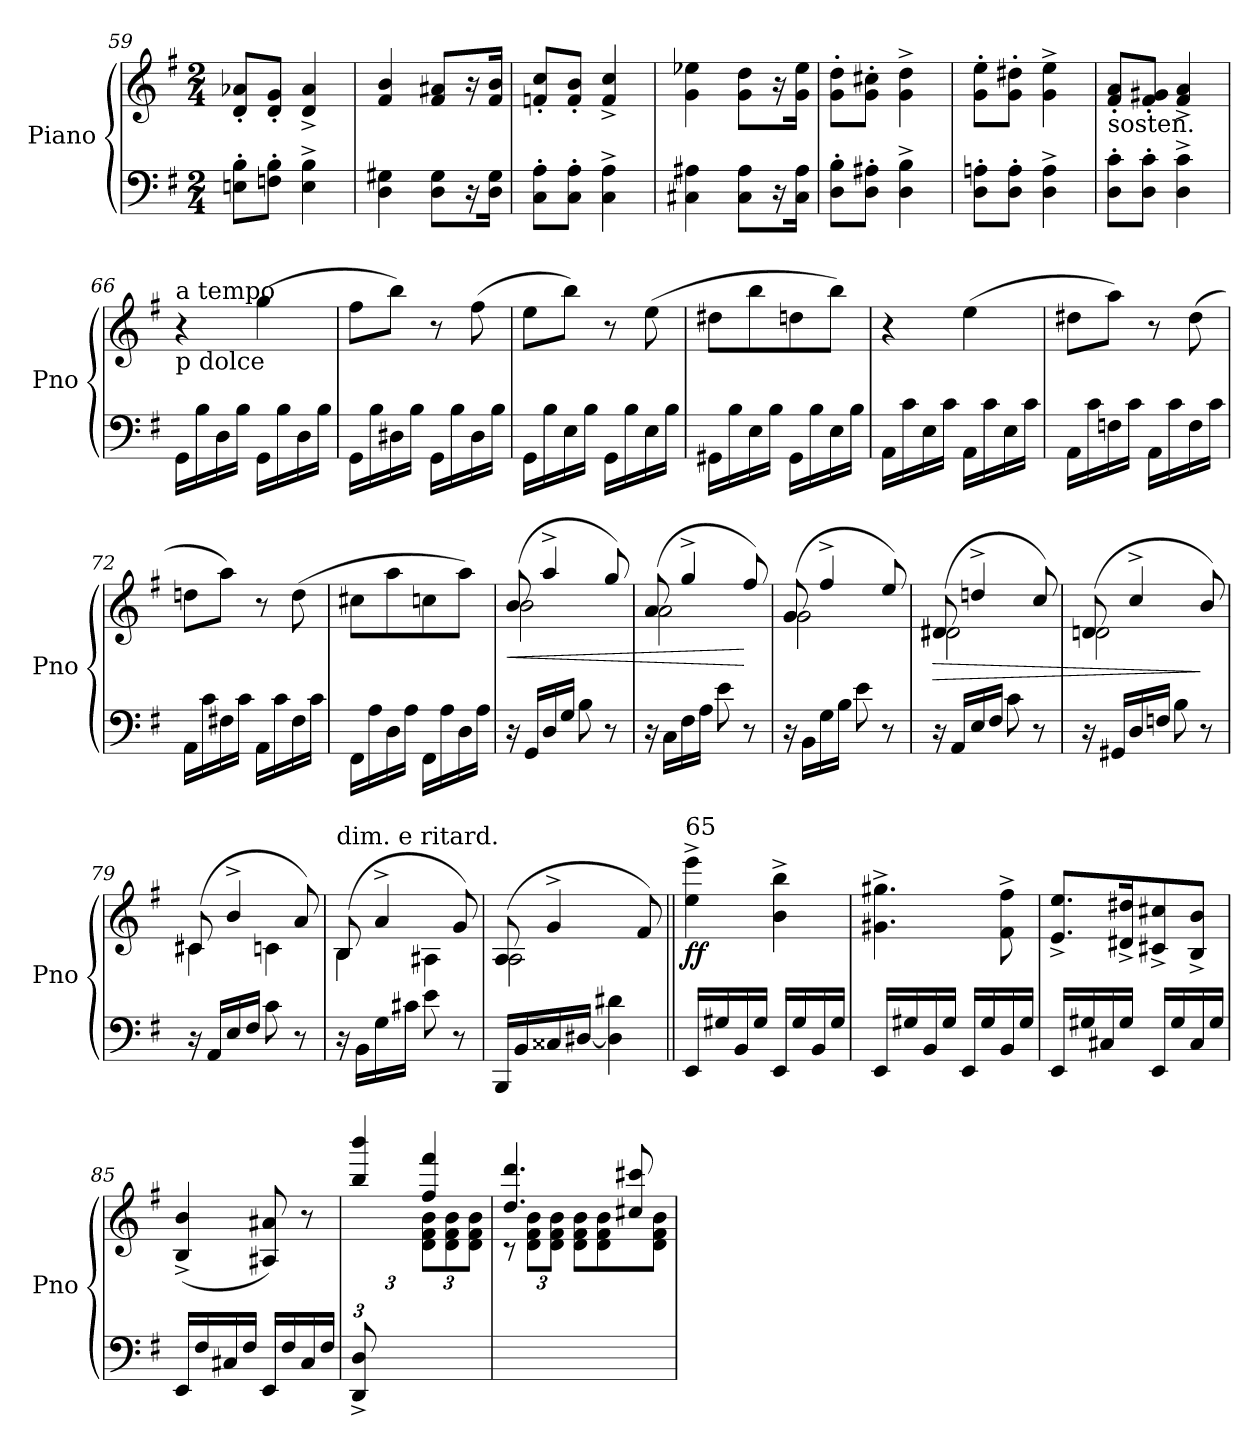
**kern	**kern	**dynam
*part1	*part1	*part1
*staff2	*staff1	*staff1/2
*I"Piano	*	*
*I'Pno	*	*
*clefF4	*clefG2	*
*k[f#]	*k[f#]	*
*G:	*G:	*
*M2/4	*M2/4	*
=59	=59	=59
8En\' 8B\'L	8d/' 8a-X/'L	.
8Fn\' 8B\'J	8d/' 8g/'J	.
4E\^ 4B\^	4d/^ 4a-/^	.
=60	=60	=60
4D\ 4G#X\	4f#/ 4b/	.
8D\ 8G#\L	8f#/ 8a#X/L	.
16r	16r	.
16D\ 16G#\Jk	16f#/ 16b/Jk	.
=61	=61	=61
8C\' 8A\'L	8fn/' 8cc/'L	.
8C\' 8A\'J	8f/' 8b/'J	.
4C\^ 4A\^	4f/^ 4cc/^	.
=62	=62	=62
4C#X\ 4A#X\	4g\ 4ee-X\	.
8C#\ 8A#\L	8g\ 8dd\L	.
16r	16r	.
16C#\ 16A#\Jk	16g\ 16ee-\Jk	.
=63	=63	=63
8D\' 8B\'L	8g\' 8dd\'L	.
8D\' 8A#X\'J	8g\' 8cc#X\'J	.
4D\^ 4B\^	4g\^ 4dd\^	.
!!LO:LB:g=z
=64	=64	=64
8D\' 8An\'L	8g\' 8ee\'L	.
8D\' 8A\'J	8g\' 8dd#X\'J	.
4D\^ 4A\^	4g\^ 4ee\^	.
=65	=65	=65
!	!LO:TX:b:t=sosten.	!
8D\' 8c\'L	8f#/' 8a/'L	.
8D\' 8c\'J	8f#/' 8g#X/'J	.
4D\^ 4c\^	4f#/^ 4a/^	.
=66	=66	=66
!	!LO:TX:b:t=p dolce	!
!	!LO:TX:a:t=a tempo	!
16GG\LL	4r	.
16B\	.	.
16D\	.	.
16B\JJ	.	.
16GG\LL	(4gg\	.
16B\	.	.
16D\	.	.
16B\JJ	.	.
=67	=67	=67
16GG\LL	8ff#\L	.
16B\	.	.
16D#X\	8bb\J)	.
16B\JJ	.	.
16GG\LL	8r	.
16B\	.	.
16D#\	(8ff#\	.
16B\JJ	.	.
=68	=68	=68
16GG\LL	8ee\L	.
16B\	.	.
16E\	8bb\J)	.
16B\JJ	.	.
16GG\LL	8r	.
16B\	.	.
16E\	(8ee\	.
16B\JJ	.	.
=69	=69	=69
16GG#X\LL	8dd#X\L	.
16B\	.	.
16E\	8bb\	.
16B\JJ	.	.
16GG#\LL	8ddn\	.
16B\	.	.
16E\	8bb\J)	.
16B\JJ	.	.
!!LO:PB:g=z
=70	=70	=70
16AA\LL	4r	.
16c\	.	.
16E\	.	.
16c\JJ	.	.
16AA\LL	(4ee\	.
16c\	.	.
16E\	.	.
16c\JJ	.	.
=71	=71	=71
16AA\LL	8dd#X\L	.
16c\	.	.
16Fn\	8aa\J)	.
16c\JJ	.	.
16AA\LL	8r	.
16c\	.	.
16F\	(8dd#\	.
16c\JJ	.	.
=72	=72	=72
16AA\LL	8ddn\L	.
16c\	.	.
16F#X\	8aa\J)	.
16c\JJ	.	.
16AA\LL	8r	.
16c\	.	.
16F#\	(8dd\	.
16c\JJ	.	.
=73	=73	=73
16FF#\LL	8cc#X\L	.
16A\	.	.
16D\	8aa\	.
16A\JJ	.	.
16FF#\LL	8ccn\	.
16A\	.	.
16D\	8aa\J)	.
16A\JJ	.	.
=74	=74	=74
!	!	!LO:HP:b
*	*^	*
16r	(8b/	2b\	<
16GG/LL	.	.	.
16D/	4aa^/	.	.
16G/JJ	.	.	.
8B\	.	.	.
8r	8gg/)	.	.
=75	=75	=75	=75
16r	(8a/	2a\	.
16C\LL	.	.	.
16F#\	4gg^/	.	.
16A\JJ	.	.	.
8e\	.	.	.
8r	8ff#/)	.	[
!!LO:LB:g=z	!!
=76	=76	=76	=76
16r	(8g/	2g\	.
16BB\LL	.	.	.
16G\	4ff#^/	.	.
16B\JJ	.	.	.
8e\	.	.	.
8r	8ee/)	.	.
=77	=77	=77	=77
!	!	!	!LO:HP:b
16r	(8d#X/	2d#\	>
16AA/LL	.	.	.
16E/	4ddn^/	.	.
16F#/JJ	.	.	.
8c\	.	.	.
8r	8cc/)	.	.
=78	=78	=78	=78
16r	(8dn/	2d\	.
16GG#X/LL	.	.	.
16D/	4cc^/	.	.
16Fn/JJ	.	.	.
8B\	.	.	.
8r	8b/)	.	]
=79	=79	=79	=79
16r	(8c#/	4c#X\	.
16AA/LL	.	.	.
16E/	4b^/	.	.
16F#/JJ	.	.	.
8c\	.	4cn\	.
8r	8a/)	.	.
=80	=80	=80	=80
!	!LO:TX:a:t=dim. e ritard.	!	!
16r	(8B/	4B\	.
16BB\LL	.	.	.
16G\	4a^/	.	.
16c#X\JJ	.	.	.
8e\	.	4A#X\	.
8r	8g/)	.	.
=81	=81	=81	=81
16BBB/LL	(8A/	2A\	.
16BB/	.	.	.
16C##X/	4g^/	.	.
[16D#X/JJ	.	.	.
4D#\] 4d#X\	.	.	.
.	8f#/)	.	.
*	*v	*v	*
!!LO:LB:g=z
=82||	=82||	=82||
!	!LO:TX:a:t=65	!
!	!	!LO:DY:b
16EE/LL	4ee\^ 4eee\^	ff
16G#X/	.	.
16BB/	.	.
16G#/JJ	.	.
16EE/LL	4b\^ 4bb\^	.
16G#/	.	.
16BB/	.	.
16G#/JJ	.	.
=83	=83	=83
16EE/LL	4.g#X\^ 4.gg#X\^	.
16G#X/	.	.
16BB/	.	.
16G#/JJ	.	.
16EE/LL	.	.
16G#/	.	.
16BB/	8f#\^ 8ff#\^	.
16G#/JJ	.	.
=84	=84	=84
16EE/LL	8.e/^ 8.ee/^L	.
16G#X/	.	.
16C#X/	.	.
16G#/JJ	16d#X/^ 16dd#X/^K	.
16EE/LL	8c#X/^ 8cc#X/^	.
16G#/	.	.
16C#/	8B/^ 8b/^J	.
16G#/JJ	.	.
=85	=85	=85
16EE/LL	(4B/^ 4b/^	.
16F#/	.	.
16C#X/	.	.
16F#/JJ	.	.
16EE/LL	8A#X/ 8a#X/)	.
16F#/	.	.
16C#/	8r	.
16F#/JJ	.	.
=86	=86	=86
*Xbrackettup	*	*
*	*^	*
12DD/^ 12D/^L	4bb/ 4bbb/	12ryy	.
12%5ryy	.	12d\ 12f#\ 12b\	.
.	.	12d\ 12f#\ 12b\J	.
*	*	*Xbrackettup	*
.	4ff#/ 4fff#/	12d\ 12f#\ 12b\L	.
.	.	12d\ 12f#\ 12b\	.
.	.	12d\ 12f#\ 12b\J	.
*	*v	*v	*
!!LO:LB:g=z
=87	=87	=87
*Xtuplet	*	*
*	*^	*
*	*	*^	*
12rccc	4.dd/ 4.ddd/	3ryy	12ryy	.
12%5ryy	.	.	12d\ 12f#\ 12b\L	.
.	.	.	12d\ 12f#\ 12b\J	.
*	*	*	*Xtuplet	*
.	.	.	12d\ 12f#\ 12b\L	.
.	.	12ryy	12d\ 12f#\ 12b\	.
.	8cc#X/ 8ccc#X/	.	.	.
.	.	12ryy	12d\ 12f#\ 12b\J	.
*	*v	*v	*v	*
=	=	=
*-	*-	*-
